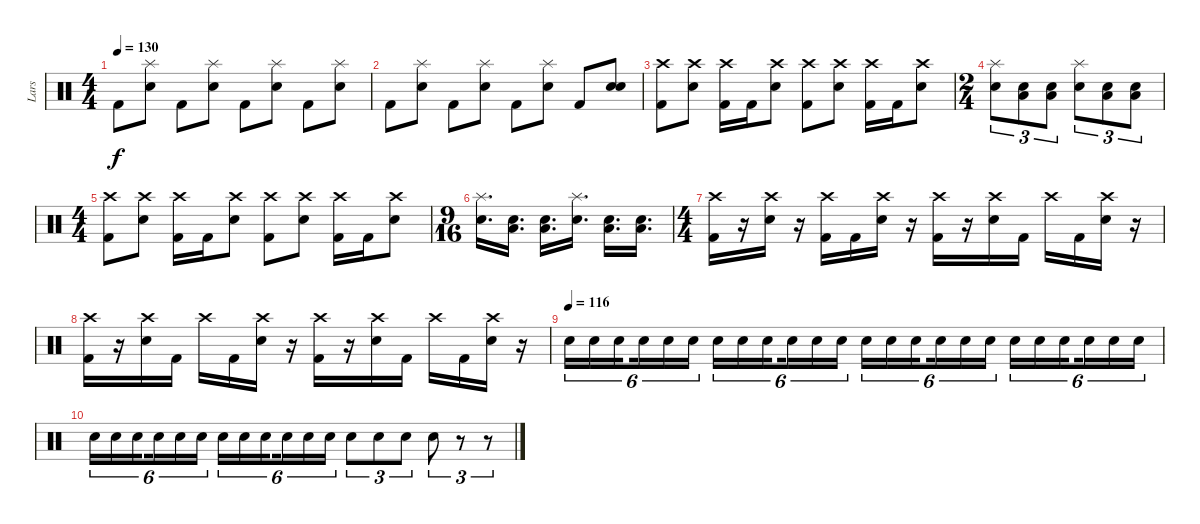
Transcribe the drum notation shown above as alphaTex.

\track ("Lars" "Lars") {instrument percussion}
\staff {score}
\articulation defaults
\ts (4 4)
\tempo 130
\clef neutral
\ks c "Kick (hit) 2".8{dy f}
("Splash (hit)" "Electric Snare (hit)").8 "Kick (hit) 2".8 ("Splash (hit)" "Electric Snare (hit)").8 "Kick (hit) 2".8 ("Splash (hit)" "Electric Snare (hit)").8 "Kick (hit) 2".8 ("Splash (hit)" "Electric Snare (hit)").8 |
"Kick (hit) 2".8 ("Splash (hit)" "Electric Snare (hit)").8 "Kick (hit) 2".8 ("Splash (hit)" "Electric Snare (hit)").8 "Kick (hit) 2".8 ("Splash (hit)" "Electric Snare (hit)").8 "Kick (hit) 2".8 ("Electric Snare (hit)" "Electric Snare (hit)").8 |
("Crash high (hit)" "Kick (hit) 2").8 ("Crash high (hit)" "Electric Snare (hit)").8 ("Crash high (hit)" "Kick (hit) 2").16 "Kick (hit) 2".16 ("Crash high (hit)" "Electric Snare (hit)").8 ("Crash high (hit)" "Kick (hit) 2").8 ("Crash high (hit)" "Electric Snare (hit)").8 ("Crash high (hit)" "Kick (hit) 2").16 "Kick (hit) 2".16 ("Crash high (hit)" "Electric Snare (hit)").8 |
\ts (2 4)
("Splash (hit)" "Electric Snare (hit)").8{tu (3 2)} ("Electric Snare (hit)" "Low Floor Tom (hit)").8{tu (3 2)} ("Electric Snare (hit)" "Low Floor Tom (hit)").8{tu (3 2)} ("Splash (hit)" "Electric Snare (hit)").8{tu (3 2)} ("Electric Snare (hit)" "Low Floor Tom (hit)").8{tu (3 2)} ("Electric Snare (hit)" "Low Floor Tom (hit)").8{tu (3 2)} |
\ts (4 4)
("Crash high (hit)" "Kick (hit) 2").8 ("Crash high (hit)" "Electric Snare (hit)").8 ("Crash high (hit)" "Kick (hit) 2").16 "Kick (hit) 2".16 ("Crash high (hit)" "Electric Snare (hit)").8 ("Crash high (hit)" "Kick (hit) 2").8 ("Crash high (hit)" "Electric Snare (hit)").8 ("Crash high (hit)" "Kick (hit) 2").16 "Kick (hit) 2".16 ("Crash high (hit)" "Electric Snare (hit)").8 |
\ts (9 16)
("Splash (hit)" "Electric Snare (hit)").16{d} ("Electric Snare (hit)" "Low Floor Tom (hit)").16{d} ("Electric Snare (hit)" "Low Floor Tom (hit)").16{d} ("Splash (hit)" "Electric Snare (hit)").16{d} ("Electric Snare (hit)" "Low Floor Tom (hit)").16{d} ("Electric Snare (hit)" "Low Floor Tom (hit)").16{d} |
\ts (4 4)
("Crash high (hit)" "Kick (hit) 2").16 r.16 ("Crash high (hit)" "Electric Snare (hit)").16 r.16 ("Crash high (hit)" "Kick (hit) 2").16 "Kick (hit) 2".16 ("Crash high (hit)" "Electric Snare (hit)").16 r.16 ("Crash high (hit)" "Kick (hit) 2").16 r.16 ("Crash high (hit)" "Electric Snare (hit)").16 "Kick (hit) 2".16 "Crash high (hit)".16 "Kick (hit) 2".16 ("Crash high (hit)" "Electric Snare (hit)").16 r.16 |
("Crash high (hit)" "Kick (hit) 2").16 r.16 ("Crash high (hit)" "Electric Snare (hit)").16 "Kick (hit) 2".16 "Crash high (hit)".16 "Kick (hit) 2".16 ("Crash high (hit)" "Electric Snare (hit)").16 r.16 ("Crash high (hit)" "Kick (hit) 2").16 r.16 ("Crash high (hit)" "Electric Snare (hit)").16 "Kick (hit) 2".16 "Crash high (hit)".16 "Kick (hit) 2".16 ("Crash high (hit)" "Electric Snare (hit)").16 r.16 |
\tempo (116)
"Electric Snare (hit)".16{tu (6 4)} "Electric Snare (hit)".16{tu (6 4)} "Electric Snare (hit)".16{tu (6 4) beam splitsecondary} "Electric Snare (hit)".16{tu (6 4)} "Electric Snare (hit)".16{tu (6 4)} "Electric Snare (hit)".16{tu (6 4)} "Electric Snare (hit)".16{tu (6 4)} "Electric Snare (hit)".16{tu (6 4)} "Electric Snare (hit)".16{tu (6 4) beam splitsecondary} "Electric Snare (hit)".16{tu (6 4)} "Electric Snare (hit)".16{tu (6 4)} "Electric Snare (hit)".16{tu (6 4)} "Electric Snare (hit)".16{tu (6 4)} "Electric Snare (hit)".16{tu (6 4)} "Electric Snare (hit)".16{tu (6 4) beam splitsecondary} "Electric Snare (hit)".16{tu (6 4)} "Electric Snare (hit)".16{tu (6 4)} "Electric Snare (hit)".16{tu (6 4)} "Electric Snare (hit)".16{tu (6 4)} "Electric Snare (hit)".16{tu (6 4)} "Electric Snare (hit)".16{tu (6 4) beam splitsecondary} "Electric Snare (hit)".16{tu (6 4)} "Electric Snare (hit)".16{tu (6 4)} "Electric Snare (hit)".16{tu (6 4)} |
"Electric Snare (hit)".16{tu (6 4)} "Electric Snare (hit)".16{tu (6 4)} "Electric Snare (hit)".16{tu (6 4) beam splitsecondary} "Electric Snare (hit)".16{tu (6 4)} "Electric Snare (hit)".16{tu (6 4)} "Electric Snare (hit)".16{tu (6 4)} "Electric Snare (hit)".16{tu (6 4)} "Electric Snare (hit)".16{tu (6 4)} "Electric Snare (hit)".16{tu (6 4) beam splitsecondary} "Electric Snare (hit)".16{tu (6 4)} "Electric Snare (hit)".16{tu (6 4)} "Electric Snare (hit)".16{tu (6 4)} "Electric Snare (hit)".8{tu (3 2)} "Electric Snare (hit)".8{tu (3 2)} "Electric Snare (hit)".8{tu (3 2)} "Electric Snare (hit)".8{tu (3 2)} r.8{tu (3 2)} r.8{tu (3 2)}
